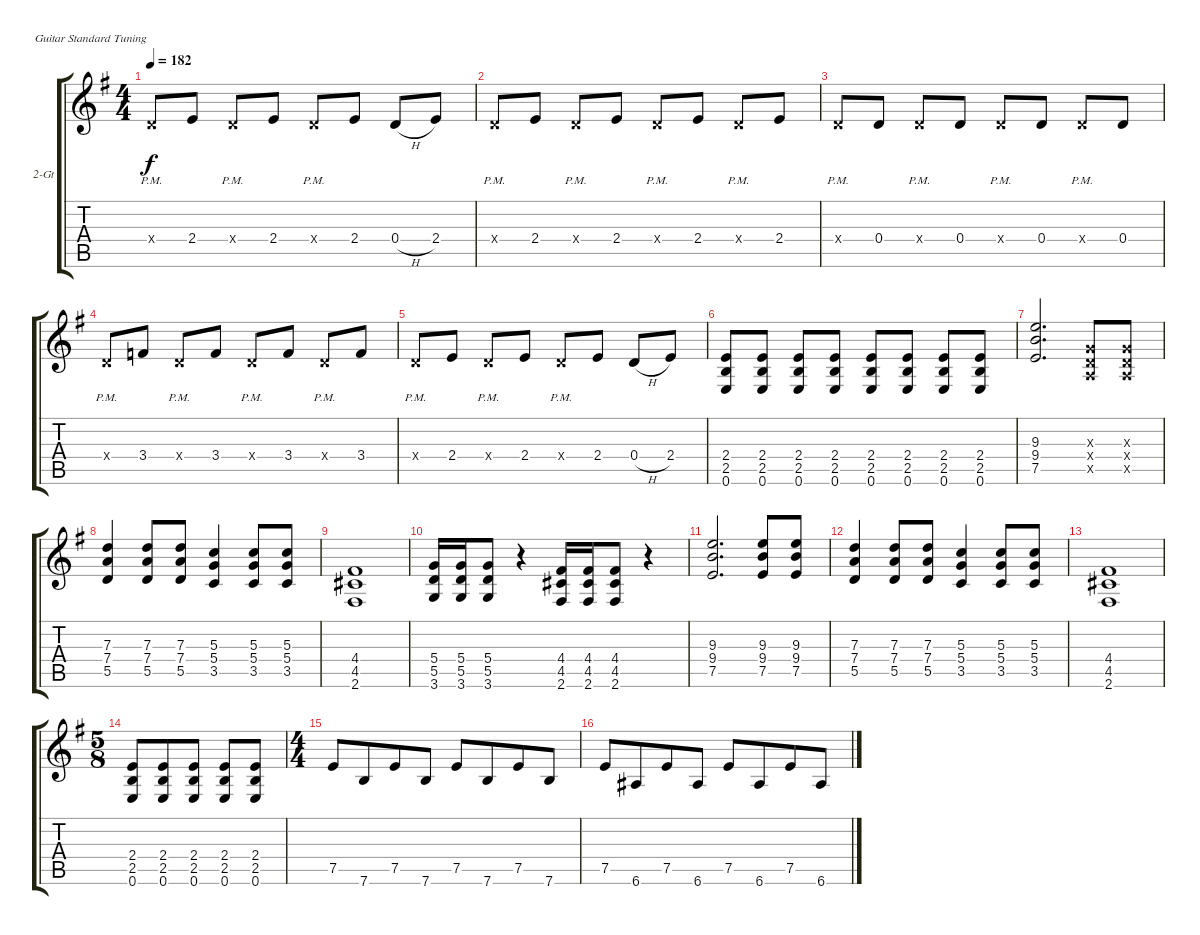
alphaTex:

\bracketExtendMode groupsimilarinstruments
\firstSystemTrackNameOrientation horizontal
\otherSystemsTrackNameOrientation horizontal
\track ("2-Gt" "2-Gt") {instrument distortionguitar}
\staff {score tabs}
\tuning (E4 B3 G3 D3 A2 E2)
\ts (4 4)
\tempo 182
\clef g2
\scale
1.05549
\ks g
0.4{pm x}.8{dy f} 2.4.8 0.4{pm x}.8 2.4.8 0.4{pm x}.8 2.4.8 0.4{h}.8 2.4.8 |
\scale
0.944515 0.4{pm x}.8 2.4.8 0.4{pm x}.8 2.4.8 0.4{pm x}.8 2.4.8 0.4{pm x}.8 2.4.8 |
\scale
1.05549 0.4{pm x}.8 0.4.8 0.4{pm x}.8 0.4.8 0.4{pm x}.8 0.4.8 0.4{pm x}.8 0.4.8 |
\scale
0.944515 0.4{pm x}.8 3.4.8 0.4{pm x}.8 3.4.8 0.4{pm x}.8 3.4.8 0.4{pm x}.8 3.4.8 |
\scale
1.05549 0.4{pm x}.8 2.4.8 0.4{pm x}.8 2.4.8 0.4{pm x}.8 2.4.8 0.4{h}.8 2.4.8 |
\scale
0.944515 (2.4 2.5 0.6).8 (2.4 2.5 0.6).8 (2.4 2.5 0.6).8 (2.4 2.5 0.6).8 (2.4 2.5 0.6).8 (2.4 2.5 0.6).8 (2.4 2.5 0.6).8 (2.4 2.5 0.6).8 |
\scale
1.05549 (9.3 9.4 7.5).2{d} (0.3{x} 0.4{x} 0.5{x}).8 (0.3{x} 0.4{x} 0.5{x}).8 |
\scale
0.944515 (7.3 7.4 5.5).4 (7.3 7.4 5.5).8 (7.3 7.4 5.5).8 (5.3 5.4 3.5).4 (5.3 5.4 3.5).8 (5.3 5.4 3.5).8 |
\scale
1.05549 (4.4 4.5 2.6).1 |
\scale
0.944515 (5.4 5.5 3.6).16 (5.4 5.5 3.6).16 (5.4 5.5 3.6).8 r.4 (4.4 4.5 2.6).16 (4.4 4.5 2.6).16 (4.4 4.5 2.6).8 r.4 |
\scale
1.05549 (9.3 9.4 7.5).2{d} (9.3 9.4 7.5).8 (9.3 9.4 7.5).8 |
\scale
0.944515 (7.3 7.4 5.5).4 (7.3 7.4 5.5).8 (7.3 7.4 5.5).8 (5.3 5.4 3.5).4 (5.3 5.4 3.5).8 (5.3 5.4 3.5).8 |
\scale
1.05549 (4.4 4.5 2.6).1 |
\ts (5 8)
\beaming (8 3 2)
\scale
0.944515 (2.4 2.5 0.6).8 (2.4 2.5 0.6).8 (2.4 2.5 0.6).8 (2.4 2.5 0.6).8 (2.4 2.5 0.6).8 |
\ts (4 4)
\beaming (8 4 4)
\scale
1.08575 7.5.8 7.6.8 7.5.8 7.6.8 7.5.8 7.6.8 7.5.8 7.6.8 |
\scale
0.91425 7.5.8 6.6.8 7.5.8 6.6.8 7.5.8 6.6.8 7.5.8 6.6.8
